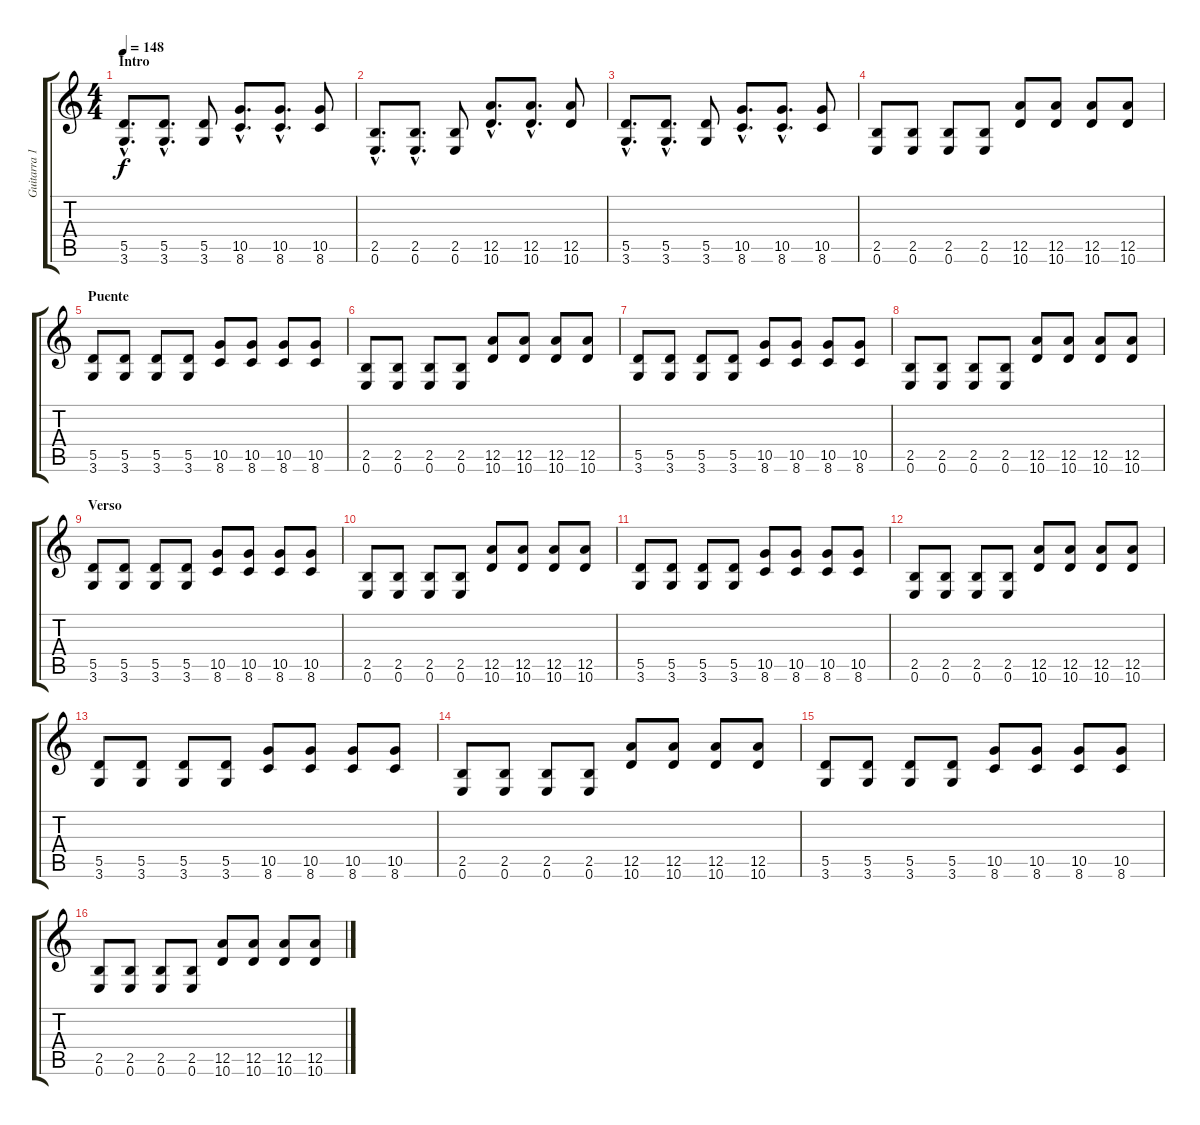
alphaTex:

\track ("Guitarra 1" "Guitarra 1") {instrument overdrivenguitar}
\staff {score tabs}
\tuning (E4 B3 G3 D3 A2 E2) {hide}
\ts (4 4)
\section ("" "Intro")
\tempo 148
\clef g2
\ks c
(5.5{hac} 3.6{hac}).8{d dy f instrument overdrivenguitar} (5.5{hac} 3.6{hac}).8{d} (5.5 3.6).8 (10.5{hac} 8.6{hac}).8{d} (10.5{hac} 8.6{hac}).8{d} (10.5 8.6).8 |
(2.5{hac} 0.6{hac}).8{d} (2.5{hac} 0.6{hac}).8{d} (2.5 0.6).8 (12.5{hac} 10.6{hac}).8{d} (12.5{hac} 10.6{hac}).8{d} (12.5 10.6).8 |
(5.5{hac} 3.6{hac}).8{d} (5.5{hac} 3.6{hac}).8{d} (5.5 3.6).8 (10.5{hac} 8.6{hac}).8{d} (10.5{hac} 8.6{hac}).8{d} (10.5 8.6).8 |
(2.5 0.6).8 (2.5 0.6).8 (2.5 0.6).8 (2.5 0.6).8 (12.5 10.6).8 (12.5 10.6).8 (12.5 10.6).8 (12.5 10.6).8 |
\section ("" "Puente")
(5.5 3.6).8 (5.5 3.6).8 (5.5 3.6).8 (5.5 3.6).8 (10.5 8.6).8 (10.5 8.6).8 (10.5 8.6).8 (10.5 8.6).8 |
(2.5 0.6).8 (2.5 0.6).8 (2.5 0.6).8 (2.5 0.6).8 (12.5 10.6).8 (12.5 10.6).8 (12.5 10.6).8 (12.5 10.6).8 |
(5.5 3.6).8 (5.5 3.6).8 (5.5 3.6).8 (5.5 3.6).8 (10.5 8.6).8 (10.5 8.6).8 (10.5 8.6).8 (10.5 8.6).8 |
(2.5 0.6).8 (2.5 0.6).8 (2.5 0.6).8 (2.5 0.6).8 (12.5 10.6).8 (12.5 10.6).8 (12.5 10.6).8 (12.5 10.6).8 |
\section ("" "Verso")
(5.5 3.6).8 (5.5 3.6).8 (5.5 3.6).8 (5.5 3.6).8 (10.5 8.6).8 (10.5 8.6).8 (10.5 8.6).8 (10.5 8.6).8 |
(2.5 0.6).8 (2.5 0.6).8 (2.5 0.6).8 (2.5 0.6).8 (12.5 10.6).8 (12.5 10.6).8 (12.5 10.6).8 (12.5 10.6).8 |
(5.5 3.6).8 (5.5 3.6).8 (5.5 3.6).8 (5.5 3.6).8 (10.5 8.6).8 (10.5 8.6).8 (10.5 8.6).8 (10.5 8.6).8 |
(2.5 0.6).8 (2.5 0.6).8 (2.5 0.6).8 (2.5 0.6).8 (12.5 10.6).8 (12.5 10.6).8 (12.5 10.6).8 (12.5 10.6).8 |
(5.5 3.6).8 (5.5 3.6).8 (5.5 3.6).8 (5.5 3.6).8 (10.5 8.6).8 (10.5 8.6).8 (10.5 8.6).8 (10.5 8.6).8 |
(2.5 0.6).8 (2.5 0.6).8 (2.5 0.6).8 (2.5 0.6).8 (12.5 10.6).8 (12.5 10.6).8 (12.5 10.6).8 (12.5 10.6).8 |
(5.5 3.6).8 (5.5 3.6).8 (5.5 3.6).8 (5.5 3.6).8 (10.5 8.6).8 (10.5 8.6).8 (10.5 8.6).8 (10.5 8.6).8 |
(2.5 0.6).8 (2.5 0.6).8 (2.5 0.6).8 (2.5 0.6).8 (12.5 10.6).8 (12.5 10.6).8 (12.5 10.6).8 (12.5 10.6).8
